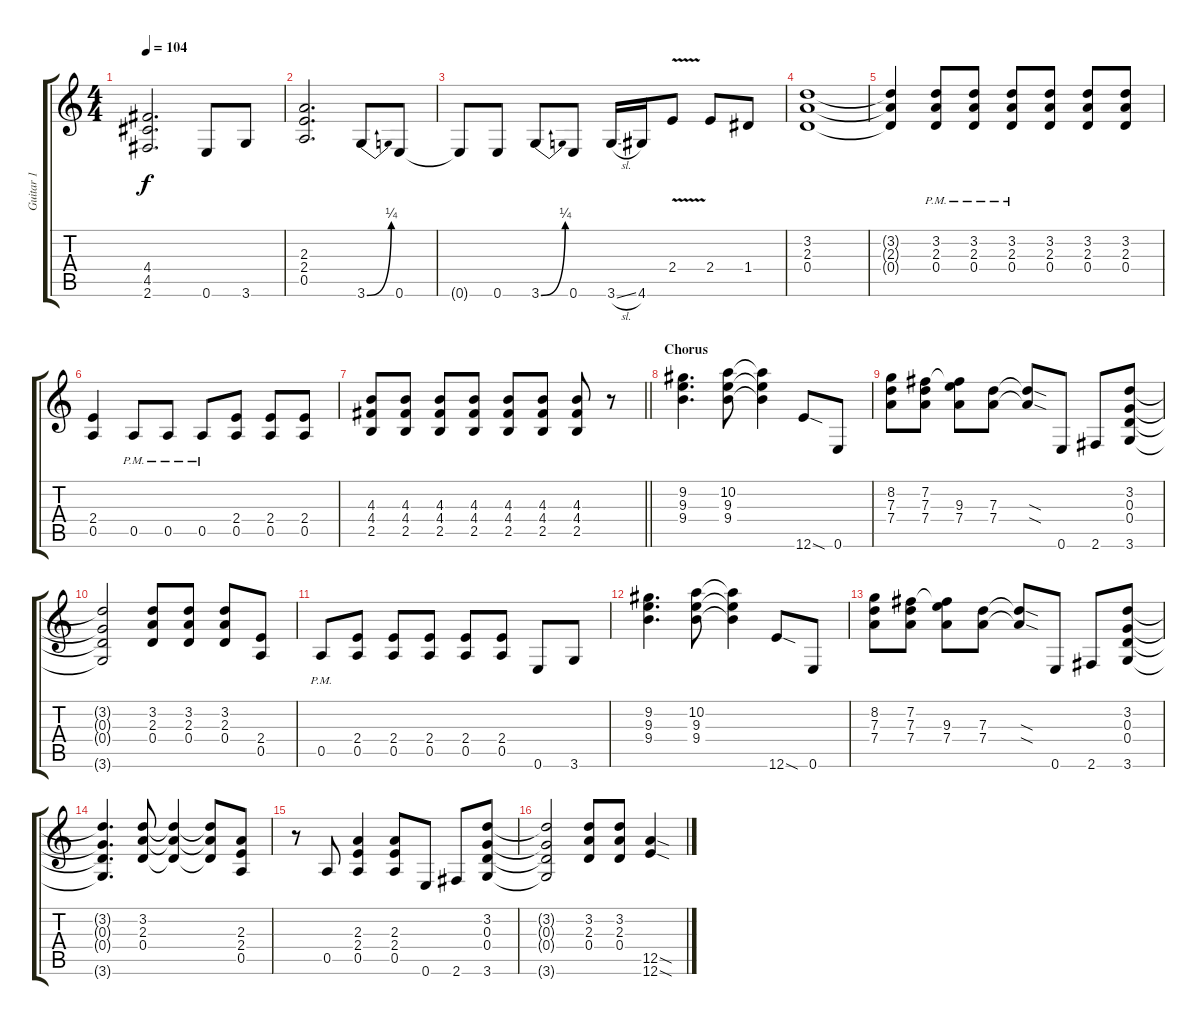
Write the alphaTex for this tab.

\track ("Guitar 1" "Guitar 1") {instrument overdrivenguitar}
\staff {score tabs}
\tuning (E4 B3 G3 D3 A2 E2) {hide}
\ts (4 4)
\tempo 104
\clef g2
\ks c
(4.4{t} 4.5{t} 2.6{t}).2{d dy f} 0.6.8 3.6.8 |
(2.3 2.4 0.5).2{d} 3.6{be (bend 0 0 60 1)}.8 0.6.8 |
0.6{t}.8 0.6.8 3.6{be (bend 0 0 60 1)}.8 0.6.8 3.6{sl}.16 4.6.16 2.4{v}.8 2.4.8 1.4.8 |
(3.2 2.3 0.4).1 |
(3.2{t} 2.3{t} 0.4{t}).4 (3.2{pm} 2.3{pm} 0.4{pm}).8 (3.2{pm} 2.3{pm} 0.4{pm}).8 (3.2{pm} 2.3{pm} 0.4{pm}).8 (3.2 2.3 0.4).8 (3.2 2.3 0.4).8 (3.2 2.3 0.4).8 |
(2.4 0.5).4 0.5{pm}.8 0.5{pm}.8 0.5{pm}.8 (2.4 0.5).8 (2.4 0.5).8 (2.4 0.5).8 |
\barLineRight lightlight
(4.3 4.4 2.5).8 (4.3 4.4 2.5).8 (4.3 4.4 2.5).8 (4.3 4.4 2.5).8 (4.3 4.4 2.5).8 (4.3 4.4 2.5).8 (4.3 4.4 2.5).8 r.8 |
\section ("" "Chorus")
(9.2 9.3 9.4).4{d} (10.2 9.3 9.4).8 (10.2{t} 9.3{t} 9.4{t}).4 12.6{sod}.8 0.6.8 |
(8.2 7.3 7.4).8 (7.2 7.3 7.4).8 (7.2{t} 9.3 7.4).8 (7.3 7.4).8 (7.3{sod t} 7.4{sod t}).8 0.6.8 2.6.8 (3.2 0.3 0.4 3.6).8 |
(3.2{t} 0.3{t} 0.4{t} 3.6{t}).2 (3.2 2.3 0.4).8 (3.2 2.3 0.4).8 (3.2 2.3 0.4).8 (2.4 0.5).8 |
0.5{pm}.8 (2.4 0.5).8 (2.4 0.5).8 (2.4 0.5).8 (2.4 0.5).8 (2.4 0.5).8 0.6.8 3.6.8 |
(9.2 9.3 9.4).4{d} (10.2 9.3 9.4).8 (10.2{t} 9.3{t} 9.4{t}).4 12.6{sod}.8 0.6.8 |
(8.2 7.3 7.4).8 (7.2 7.3 7.4).8 (7.2{t} 9.3 7.4).8 (7.3 7.4).8 (7.3{sod t} 7.4{sod t}).8 0.6.8 2.6.8 (3.2 0.3 0.4 3.6).8 |
(3.2{t} 0.3{t} 0.4{t} 3.6{t}).4{d} (3.2 2.3 0.4).8 (3.2{t} 2.3{t} 0.4{t}).4 (3.2{t} 2.3{t} 0.4{t}).8 (2.3 2.4 0.5).8 |
r.8 0.5.8 (2.3 2.4 0.5).4 (2.3 2.4 0.5).8 0.6.8 2.6.8 (3.2 0.3 0.4 3.6).8 |
(3.2{t} 0.3{t} 0.4{t} 3.6{t}).2 (3.2 2.3 0.4).8 (3.2 2.3 0.4).8 (12.5{sod} 12.6{sod}).4
